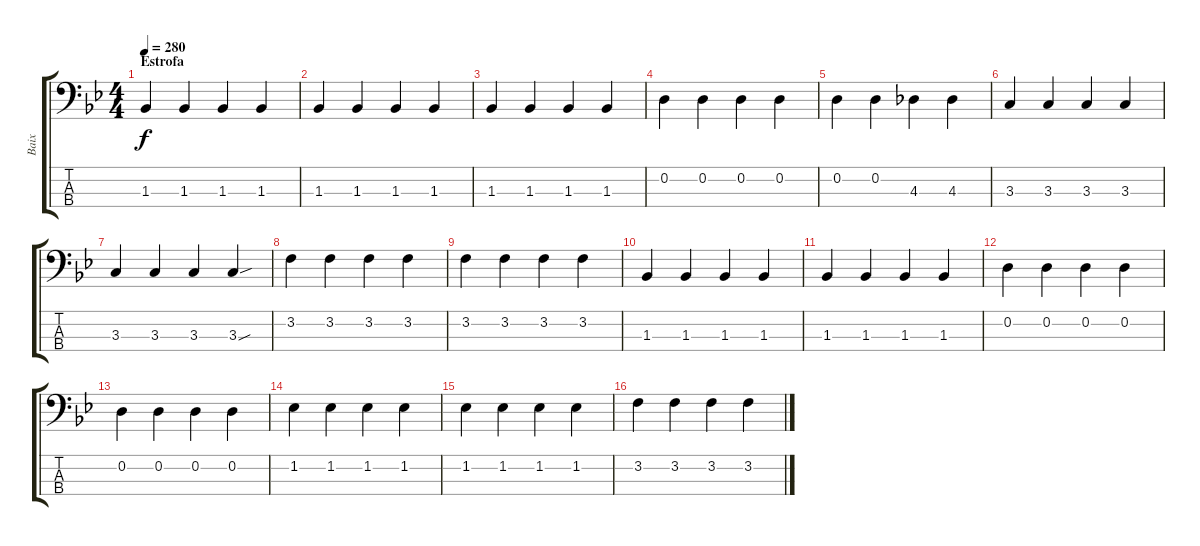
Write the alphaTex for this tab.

\track ("Baix" "Baix") {instrument electricbassfinger}
\staff {score tabs}
\tuning (G2 D2 A1 E1) {hide}
\ts (4 4)
\section ("" "Estrofa")
\tempo 280
\clef f4
\ks bb
1.3.4{dy f} 1.3.4 1.3.4 1.3.4 |
1.3.4 1.3.4 1.3.4 1.3.4 |
1.3.4 1.3.4 1.3.4 1.3.4 |
0.2.4 0.2.4 0.2.4 0.2.4 |
0.2.4 0.2.4 4.3.4 4.3.4 |
3.3.4 3.3.4 3.3.4 3.3.4 |
3.3.4 3.3.4 3.3.4 3.3{sou}.4 |
3.2.4 3.2.4 3.2.4 3.2.4 |
3.2.4 3.2.4 3.2.4 3.2.4 |
1.3.4 1.3.4 1.3.4 1.3.4 |
1.3.4 1.3.4 1.3.4 1.3.4 |
0.2.4 0.2.4 0.2.4 0.2.4 |
0.2.4 0.2.4 0.2.4 0.2.4 |
1.2.4 1.2.4 1.2.4 1.2.4 |
1.2.4 1.2.4 1.2.4 1.2.4 |
3.2.4 3.2.4 3.2.4 3.2.4
